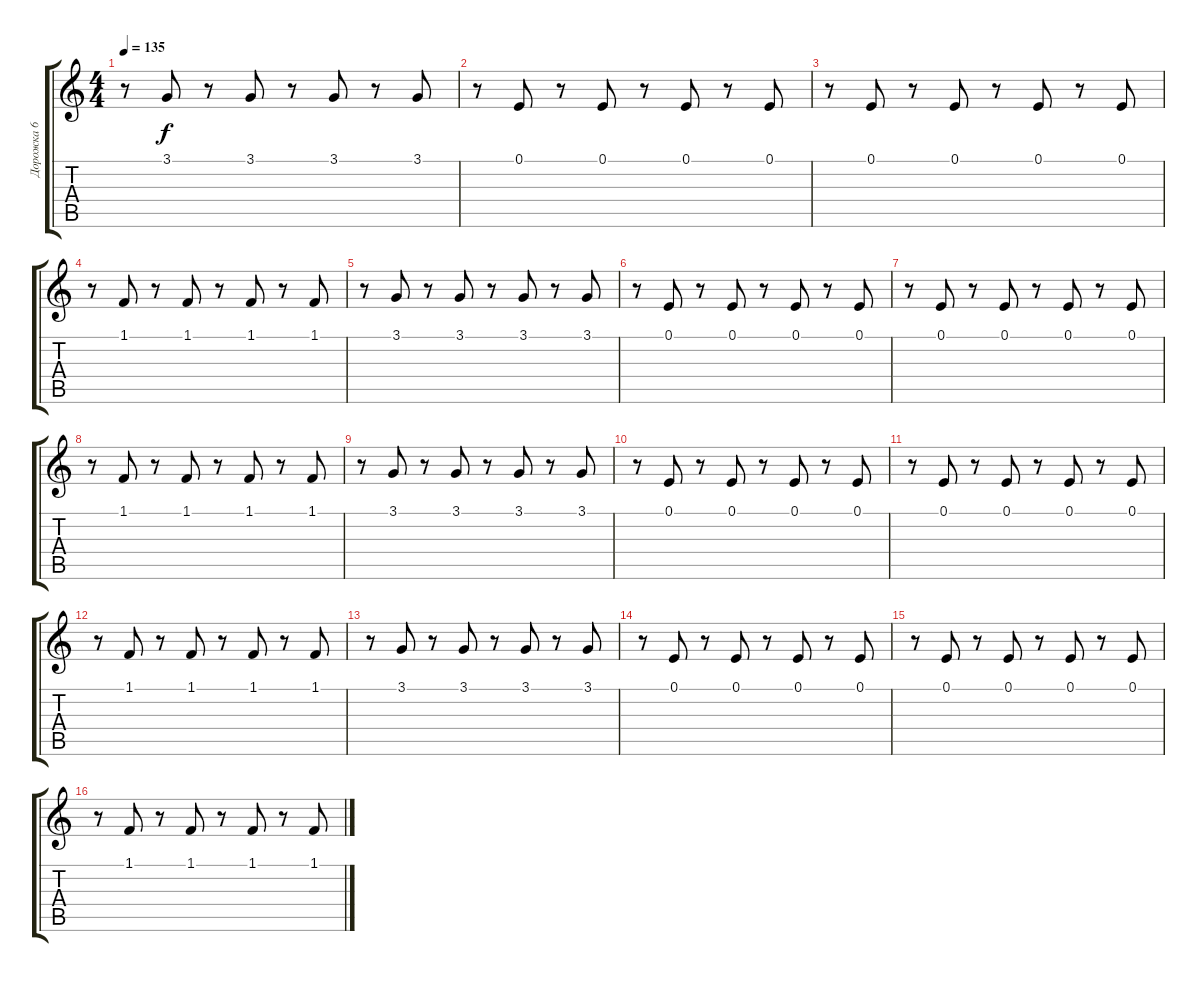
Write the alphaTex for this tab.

\track ("Дорожка 6" "Дорожка 6") {instrument pad3polysynth}
\staff {score tabs}
\tuning (E4 B3 G3 D3 A2 E2) {hide}
\ts (4 4)
\tempo 135
\clef g2
\ks c
r.8{dy f} 3.1.8 r.8 3.1.8 r.8 3.1.8 r.8 3.1.8 |
r.8 0.1.8 r.8 0.1.8 r.8 0.1.8 r.8 0.1.8 |
r.8 0.1.8 r.8 0.1.8 r.8 0.1.8 r.8 0.1.8 |
r.8 1.1.8 r.8 1.1.8 r.8 1.1.8 r.8 1.1.8 |
r.8 3.1.8 r.8 3.1.8 r.8 3.1.8 r.8 3.1.8 |
r.8 0.1.8 r.8 0.1.8 r.8 0.1.8 r.8 0.1.8 |
r.8 0.1.8 r.8 0.1.8 r.8 0.1.8 r.8 0.1.8 |
r.8 1.1.8 r.8 1.1.8 r.8 1.1.8 r.8 1.1.8 |
r.8 3.1.8 r.8 3.1.8 r.8 3.1.8 r.8 3.1.8 |
r.8 0.1.8 r.8 0.1.8 r.8 0.1.8 r.8 0.1.8 |
r.8{volume 10} 0.1.8 r.8 0.1.8 r.8 0.1.8 r.8 0.1.8 |
r.8 1.1.8 r.8 1.1.8 r.8 1.1.8 r.8 1.1.8 |
r.8 3.1.8 r.8 3.1.8 r.8 3.1.8 r.8 3.1.8 |
r.8 0.1.8 r.8 0.1.8 r.8 0.1.8 r.8 0.1.8 |
r.8 0.1.8 r.8 0.1.8 r.8 0.1.8 r.8 0.1.8 |
r.8 1.1.8 r.8 1.1.8 r.8 1.1.8 r.8 1.1.8
